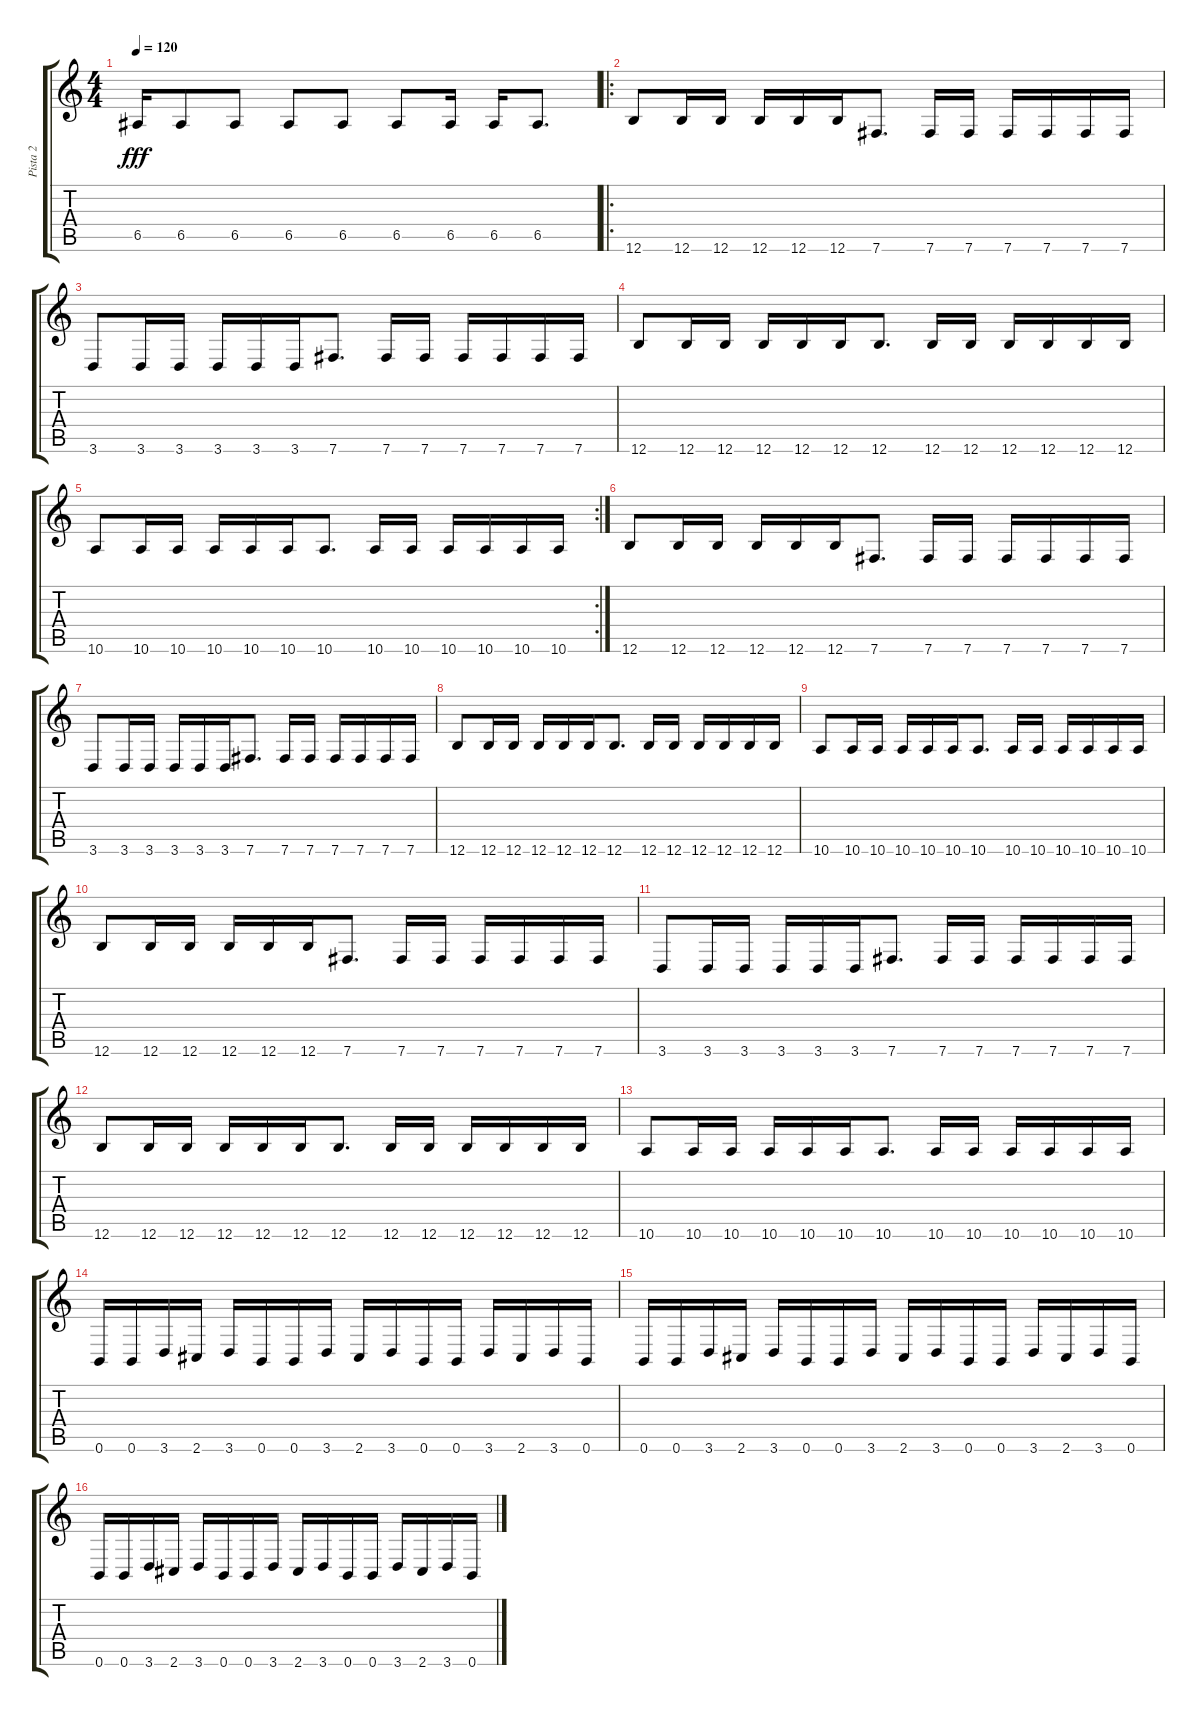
\track ("Pista 2" "Pista 2") {instrument electricbassfinger}
\staff {score tabs}
\tuning (B3 Gb3 D3 A2 E2 B1) {hide}
\ts (4 4)
\tempo 120
\clef g2
\ks c
6.5.16{dy fff} 6.5.8 6.5.8 6.5.8 6.5.8 6.5.8 6.5.16 6.5.16 6.5.8{d} |
\ro
12.6.8 12.6.16 12.6.16 12.6.16 12.6.16 12.6.16 7.6.8{d} 7.6.16 7.6.16 7.6.16 7.6.16 7.6.16 7.6.16 |
3.6.8 3.6.16 3.6.16 3.6.16 3.6.16 3.6.16 7.6.8{d} 7.6.16 7.6.16 7.6.16 7.6.16 7.6.16 7.6.16 |
12.6.8 12.6.16 12.6.16 12.6.16 12.6.16 12.6.16 12.6.8{d} 12.6.16 12.6.16 12.6.16 12.6.16 12.6.16 12.6.16 |
\rc 2
10.6.8 10.6.16 10.6.16 10.6.16 10.6.16 10.6.16 10.6.8{d} 10.6.16 10.6.16 10.6.16 10.6.16 10.6.16 10.6.16 |
12.6.8 12.6.16 12.6.16 12.6.16 12.6.16 12.6.16 7.6.8{d} 7.6.16 7.6.16 7.6.16 7.6.16 7.6.16 7.6.16 |
3.6.8 3.6.16 3.6.16 3.6.16 3.6.16 3.6.16 7.6.8{d} 7.6.16 7.6.16 7.6.16 7.6.16 7.6.16 7.6.16 |
12.6.8 12.6.16 12.6.16 12.6.16 12.6.16 12.6.16 12.6.8{d} 12.6.16 12.6.16 12.6.16 12.6.16 12.6.16 12.6.16 |
10.6.8 10.6.16 10.6.16 10.6.16 10.6.16 10.6.16 10.6.8{d} 10.6.16 10.6.16 10.6.16 10.6.16 10.6.16 10.6.16 |
12.6.8 12.6.16 12.6.16 12.6.16 12.6.16 12.6.16 7.6.8{d} 7.6.16 7.6.16 7.6.16 7.6.16 7.6.16 7.6.16 |
3.6.8 3.6.16 3.6.16 3.6.16 3.6.16 3.6.16 7.6.8{d} 7.6.16 7.6.16 7.6.16 7.6.16 7.6.16 7.6.16 |
12.6.8 12.6.16 12.6.16 12.6.16 12.6.16 12.6.16 12.6.8{d} 12.6.16 12.6.16 12.6.16 12.6.16 12.6.16 12.6.16 |
10.6.8 10.6.16 10.6.16 10.6.16 10.6.16 10.6.16 10.6.8{d} 10.6.16 10.6.16 10.6.16 10.6.16 10.6.16 10.6.16 |
0.6.16 0.6.16 3.6.16 2.6.16 3.6.16 0.6.16 0.6.16 3.6.16 2.6.16 3.6.16 0.6.16 0.6.16 3.6.16 2.6.16 3.6.16 0.6.16 |
0.6.16 0.6.16 3.6.16 2.6.16 3.6.16 0.6.16 0.6.16 3.6.16 2.6.16 3.6.16 0.6.16 0.6.16 3.6.16 2.6.16 3.6.16 0.6.16 |
0.6.16 0.6.16 3.6.16 2.6.16 3.6.16 0.6.16 0.6.16 3.6.16 2.6.16 3.6.16 0.6.16 0.6.16 3.6.16 2.6.16 3.6.16 0.6.16
